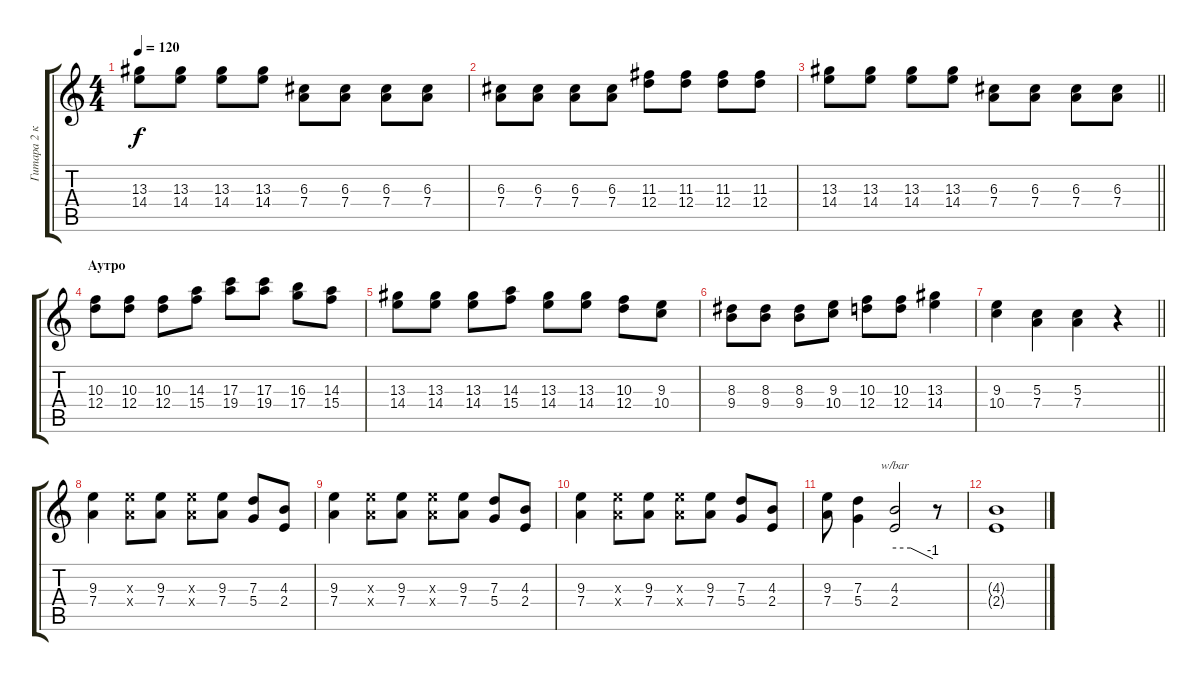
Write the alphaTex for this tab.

\track ("Гитара 2 к.2" "Гитара 2 к") {instrument distortionguitar}
\staff {score tabs}
\tuning (E4 B3 G3 D3 A2 E2) {hide}
\ts (4 4)
\tempo 120
\clef g2
\ks c
(13.3 14.4).8{dy f} (13.3 14.4).8 (13.3 14.4).8 (13.3 14.4).8 (6.3 7.4).8 (6.3 7.4).8 (6.3 7.4).8 (6.3 7.4).8 |
(6.3 7.4).8 (6.3 7.4).8 (6.3 7.4).8 (6.3 7.4).8 (11.3 12.4).8 (11.3 12.4).8 (11.3 12.4).8 (11.3 12.4).8 |
\barLineRight lightlight
(13.3 14.4).8 (13.3 14.4).8 (13.3 14.4).8 (13.3 14.4).8 (6.3 7.4).8 (6.3 7.4).8 (6.3 7.4).8 (6.3 7.4).8 |
\section ("" "Аутро")
(10.3 12.4).8 (10.3 12.4).8 (10.3 12.4).8 (14.3 15.4).8 (17.3 19.4).8 (17.3 19.4).8 (16.3 17.4).8 (14.3 15.4).8 |
(13.3 14.4).8 (13.3 14.4).8 (13.3 14.4).8 (14.3 15.4).8 (13.3 14.4).8 (13.3 14.4).8 (10.3 12.4).8 (9.3 10.4).8 |
(8.3 9.4).8 (8.3 9.4).8 (8.3 9.4).8 (9.3 10.4).8 (10.3 12.4).8 (10.3 12.4).8 (13.3 14.4).4 |
\barLineRight lightlight
(9.3 10.4).4 (5.3 7.4).4 (5.3 7.4).4 r.4 |
(9.3 7.4).4 (9.3{x} 7.4{x}).8 (9.3 7.4).8 (9.3{x} 7.4{x}).8 (9.3 7.4).8 (7.3 5.4).8 (4.3 2.4).8 |
(9.3 7.4).4 (9.3{x} 7.4{x}).8 (9.3 7.4).8 (9.3{x} 7.4{x}).8 (9.3 7.4).8 (7.3 5.4).8 (4.3 2.4).8 |
(9.3 7.4).4 (9.3{x} 7.4{x}).8 (9.3 7.4).8 (9.3{x} 7.4{x}).8 (9.3 7.4).8 (7.3 5.4).8 (4.3 2.4).8 |
(9.3 7.4).8 (7.3 5.4).4 (4.3 2.4).2{tbe (custom default 0 0 25 0 60 -4)} r.8 |
(4.3{t} 2.4{t}).1
